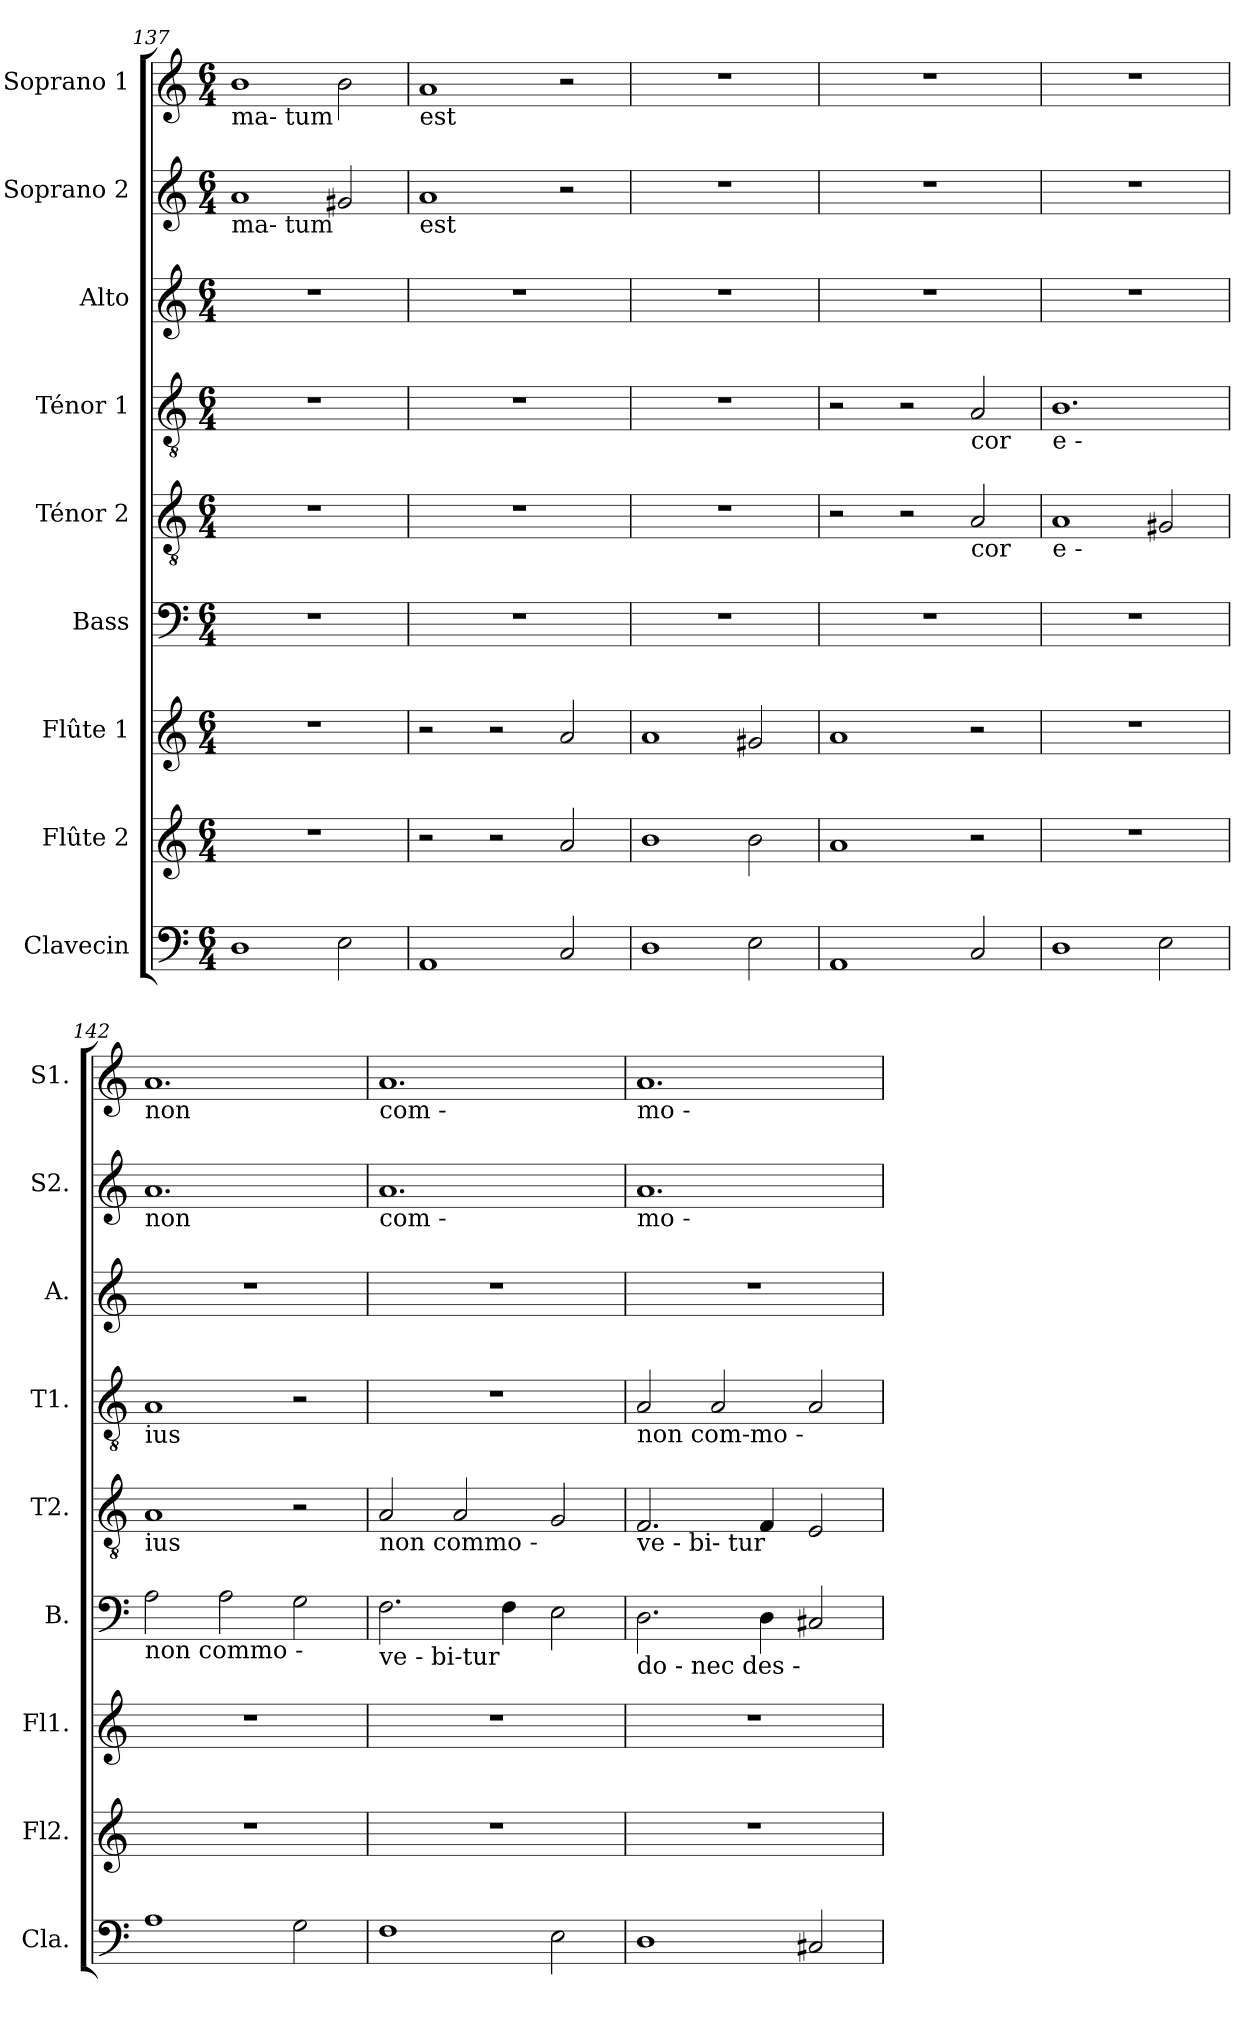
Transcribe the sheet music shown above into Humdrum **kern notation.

**kern	**kern	**kern	**kern	**kern	**kern	**kern	**kern	**kern
*part9	*part8	*part7	*part6	*part5	*part4	*part3	*part2	*part1
*staff9	*staff8	*staff7	*staff6	*staff5	*staff4	*staff3	*staff2	*staff1
*I"Clavecin	*I"Flûte 2	*I"Flûte 1	*I"Bass	*I"Ténor 2	*I"Ténor 1	*I"Alto	*I"Soprano 2	*I"Soprano 1
*I'Cla.	*I'Fl2.	*I'Fl1.	*I'B.	*I'T2.	*I'T1.	*I'A.	*I'S2.	*I'S1.
*clefF4	*clefG2	*clefG2	*clefF4	*clefGv2	*clefGv2	*clefG2	*clefG2	*clefG2
*k[]	*k[]	*k[]	*k[]	*k[]	*k[]	*k[]	*k[]	*k[]
*M6/4	*M6/4	*M6/4	*M6/4	*M6/4	*M6/4	*M6/4	*M6/4	*M6/4
=137	=137	=137	=137	=137	=137	=137	=137	=137
!	!	!	!	!	!	!	!	!LO:TX:b:t=ma- tum
!	!	!	!	!	!	!	!LO:TX:b:t=ma- tum	!
1D	1.r	1.r	1.r	1.r	1.r	1.r	1a	1b
2E	.	.	.	.	.	.	2g#X	2b
=138	=138	=138	=138	=138	=138	=138	=138	=138
!	!	!	!	!	!	!	!	!LO:TX:b:t=est
!	!	!	!	!	!	!	!LO:TX:b:t=est	!
1AA	2r	2r	1.r	1.r	1.r	1.r	1a	1a
.	2r	2r	.	.	.	.	.	.
2C	2a	2a	.	.	.	.	2r	2r
=139	=139	=139	=139	=139	=139	=139	=139	=139
1D	1b	1a	1.r	1.r	1.r	1.r	1.r	1.r
2E	2b	2g#X	.	.	.	.	.	.
=140	=140	=140	=140	=140	=140	=140	=140	=140
1AA	1a	1a	1.r	2r	2r	1.r	1.r	1.r
.	.	.	.	2r	2r	.	.	.
!	!	!	!	!	!LO:TX:b:t=cor	!	!	!
!	!	!	!	!LO:TX:b:t=cor	!	!	!	!
2C	2r	2r	.	2A	2A	.	.	.
=141	=141	=141	=141	=141	=141	=141	=141	=141
!	!	!	!	!	!LO:TX:b:t=e      -	!	!	!
!	!	!	!	!LO:TX:b:t=e      -	!	!	!	!
1D	1.r	1.r	1.r	1A	1.B	1.r	1.r	1.r
2E	.	.	.	2G#X	.	.	.	.
=142	=142	=142	=142	=142	=142	=142	=142	=142
!	!	!	!	!	!	!	!	!LO:TX:b:t=non
!	!	!	!	!	!	!	!LO:TX:b:t=non	!
!	!	!	!	!	!LO:TX:b:t=ius	!	!	!
!	!	!	!	!LO:TX:b:t=ius	!	!	!	!
!	!	!	!LO:TX:b:t=non commo -	!	!	!	!	!
1A	1.r	1.r	2A	1A	1A	1.r	1.a	1.a
.	.	.	2A	.	.	.	.	.
2G	.	.	2G	2r	2r	.	.	.
=143	=143	=143	=143	=143	=143	=143	=143	=143
!	!	!	!	!	!	!	!	!LO:TX:b:t=com    -
!	!	!	!	!	!	!	!LO:TX:b:t=com    -	!
!	!	!	!	!LO:TX:b:t=non commo -	!	!	!	!
!	!	!	!LO:TX:b:t=ve  - bi-tur	!	!	!	!	!
1F	1.r	1.r	2.F	2A	1.r	1.r	1.a	1.a
.	.	.	.	2A	.	.	.	.
.	.	.	4F\	.	.	.	.	.
2E	.	.	2E	2G	.	.	.	.
!!LO:PB:g=z
=144	=144	=144	=144	=144	=144	=144	=144	=144
!	!	!	!	!	!	!	!	!LO:TX:b:t=mo     -
!	!	!	!	!	!	!	!LO:TX:b:t=mo     -	!
!	!	!	!	!	!LO:TX:b:t=non com-mo  -	!	!	!
!	!	!	!	!LO:TX:b:t=ve  -  bi- tur	!	!	!	!
!	!	!	!LO:TX:b:t=do - nec des  -	!	!	!	!	!
1D	1.r	1.r	2.D	2.F	2A	1.r	1.a	1.a
.	.	.	.	.	2A	.	.	.
.	.	.	4D\	4F/	.	.	.	.
2C#X	.	.	2C#X	2E	2A	.	.	.
=	=	=	=	=	=	=	=	=
*-	*-	*-	*-	*-	*-	*-	*-	*-
